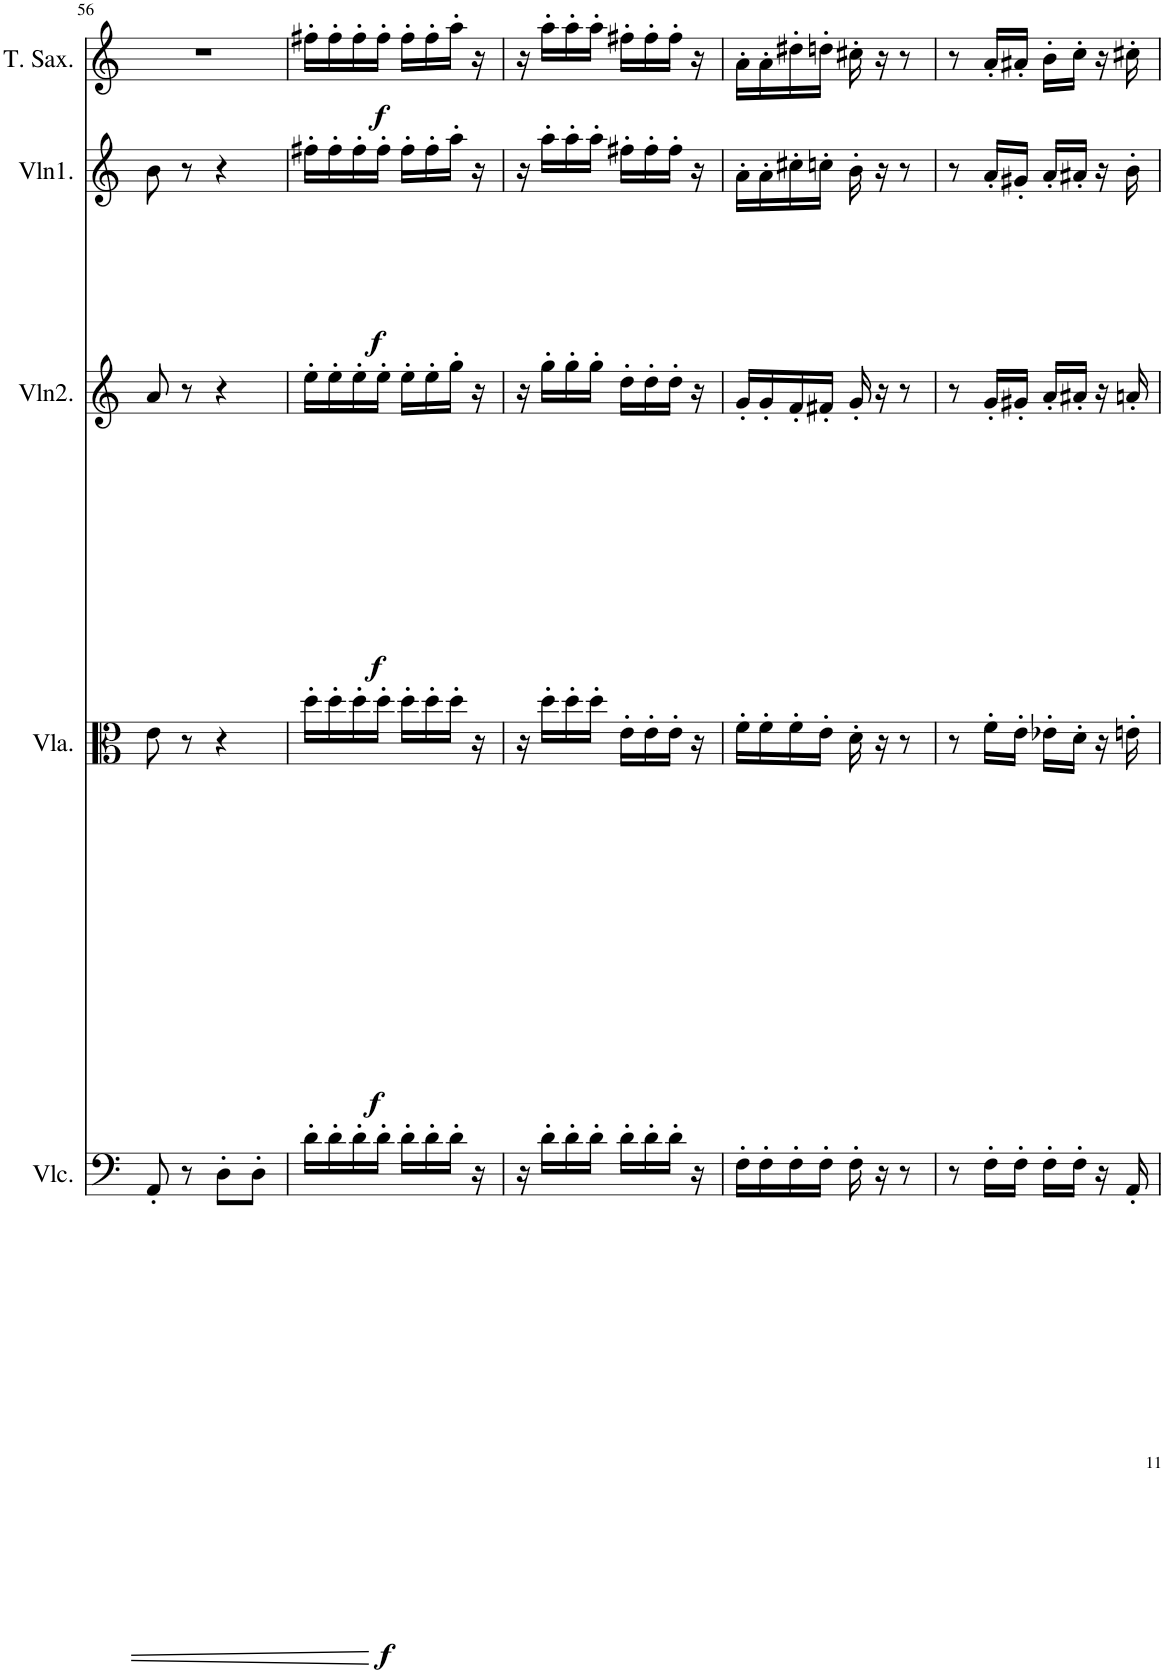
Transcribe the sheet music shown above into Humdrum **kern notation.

**kern	**dynam	**kern	**dynam	**kern	**dynam	**kern	**dynam	**kern	**dynam
*part5	*part5	*part4	*part4	*part3	*part3	*part2	*part2	*part1	*part1
*staff5	*staff5	*staff4	*staff4	*staff3	*staff3	*staff2	*staff2	*staff1	*staff1
*I"Cello	*	*I"Viola	*	*I"Violin2	*	*I"Violin1	*	*I"Tenor Sax	*
*	*	*I'Vla.	*	*I'Vln2.	*	*I'Vln1.	*	*I'T. Sax.	*
!!LO:PB:g=z
*clefF4	*	*clefC3	*	*clefG2	*	*clefG2	*	*clefG2	*
*	*	*	*	*	*	*	*	*Trd8c14	*
*k[]	*	*k[]	*	*k[]	*	*k[]	*	*k[]	*
*M2/4	*	*M2/4	*	*M2/4	*	*M2/4	*	*M2/4	*
=56	=56	=56	=56	=56	=56	=56	=56	=56	=56
8AA'/	.	8e\	.	8a/	.	8b\	.	2r	.
8r	.	8r	.	8r	.	8r	.	.	.
8D'\L	.	4r	.	4r	.	4r	.	.	.
8D'\J	.	.	.	.	.	.	.	.	.
=57	=57	=57	=57	=57	=57	=57	=57	=57	=57
!	!LO:DY:b	!	!LO:DY:b	!	!LO:DY:b	!	!LO:DY:b	!	!LO:DY:b
16d'\LL	f	16dd'\LL	f	16ee'\LL	f	16ff#X'\LL	f	16ff#X'\LL	f
16d'\	.	16dd'\	.	16ee'\	.	16ff#'\	.	16ff#'\	.
16d'\	.	16dd'\	.	16ee'\	.	16ff#'\	.	16ff#'\	.
16d'\JJ	.	16dd'\JJ	.	16ee'\JJ	.	16ff#'\JJ	.	16ff#'\JJ	.
16d'\LL	.	16dd'\LL	.	16ee'\LL	.	16ff#'\LL	.	16ff#'\LL	.
16d'\	.	16dd'\	.	16ee'\	.	16ff#'\	.	16ff#'\	.
16d'\JJ	.	16dd'\JJ	.	16gg'\JJ	.	16aa'\JJ	.	16aa'\JJ	.
16r	.	16r	.	16r	.	16r	.	16r	.
=58	=58	=58	=58	=58	=58	=58	=58	=58	=58
16r	.	16r	.	16r	.	16r	.	16r	.
16d'\LL	.	16dd'\LL	.	16gg'\LL	.	16aa'\LL	.	16aa'\LL	.
16d'\	.	16dd'\	.	16gg'\	.	16aa'\	.	16aa'\	.
16d'\JJ	.	16dd'\JJ	.	16gg'\JJ	.	16aa'\JJ	.	16aa'\JJ	.
16d'\LL	.	16e'\LL	.	16dd'\LL	.	16ff#X'\LL	.	16ff#X'\LL	.
16d'\	.	16e'\	.	16dd'\	.	16ff#'\	.	16ff#'\	.
16d'\JJ	.	16e'\JJ	.	16dd'\JJ	.	16ff#'\JJ	.	16ff#'\JJ	.
16r	.	16r	.	16r	.	16r	.	16r	.
=59	=59	=59	=59	=59	=59	=59	=59	=59	=59
16F'\LL	.	16f'\LL	.	16g'/LL	.	16a'\LL	.	16a'\LL	.
16F'\	.	16f'\	.	16g'/	.	16a'\	.	16a'\	.
16F'\	.	16f'\	.	16f'/	.	16cc#X'\	.	16dd#X'\	.
16F'\JJ	.	16e'\JJ	.	16f#X'/JJ	.	16ccn'\JJ	.	16ddn'\JJ	.
16F'\	.	16d'\	.	16g'/	.	16b'\	.	16cc#X'\	.
16r	.	16r	.	16r	.	16r	.	16r	.
8r	.	8r	.	8r	.	8r	.	8r	.
=60	=60	=60	=60	=60	=60	=60	=60	=60	=60
8r	.	8r	.	8r	.	8r	.	8r	.
16F'\LL	.	16f'\LL	.	16g'/LL	.	16a'/LL	.	16a'/LL	.
16F'\JJ	.	16e'\JJ	.	16g#X'/JJ	.	16g#X'/JJ	.	16a#X'/JJ	.
16F'\LL	.	16e-X'\LL	.	16a'/LL	.	16a'/LL	.	16b'\LL	.
16F'\JJ	.	16d'\JJ	.	16a#X'/JJ	.	16a#X'/JJ	.	16cc'\JJ	.
16r	.	16r	.	16r	.	16r	.	16r	.
16AA'/	.	16en'\	.	16an'/	.	16b'\	.	16cc#X'\	.
=	=	=	=	=	=	=	=	=	=
*-	*-	*-	*-	*-	*-	*-	*-	*-	*-
